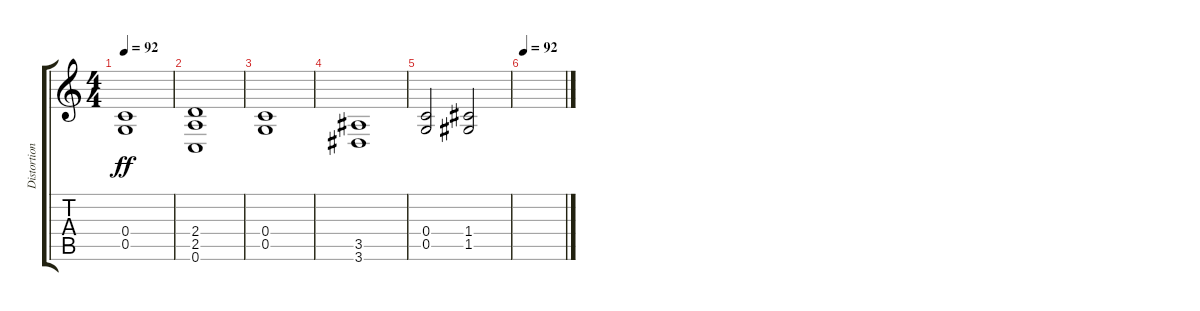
\track ("Distortion Cello 1" "Distortion") {instrument distortionguitar}
\staff {score tabs}
\tuning (D4 A3 F3 C3 G2 C2) {hide}
\ts (4 4)
\tempo 92
\clef g2
\ks c
(0.4 0.5).1{dy ff} |
(2.4 2.5 0.6).1 |
(0.4 0.5).1 |
(3.5 3.6).1 |
(0.4 0.5).2 (1.4 1.5).2 |
\tempo 92
